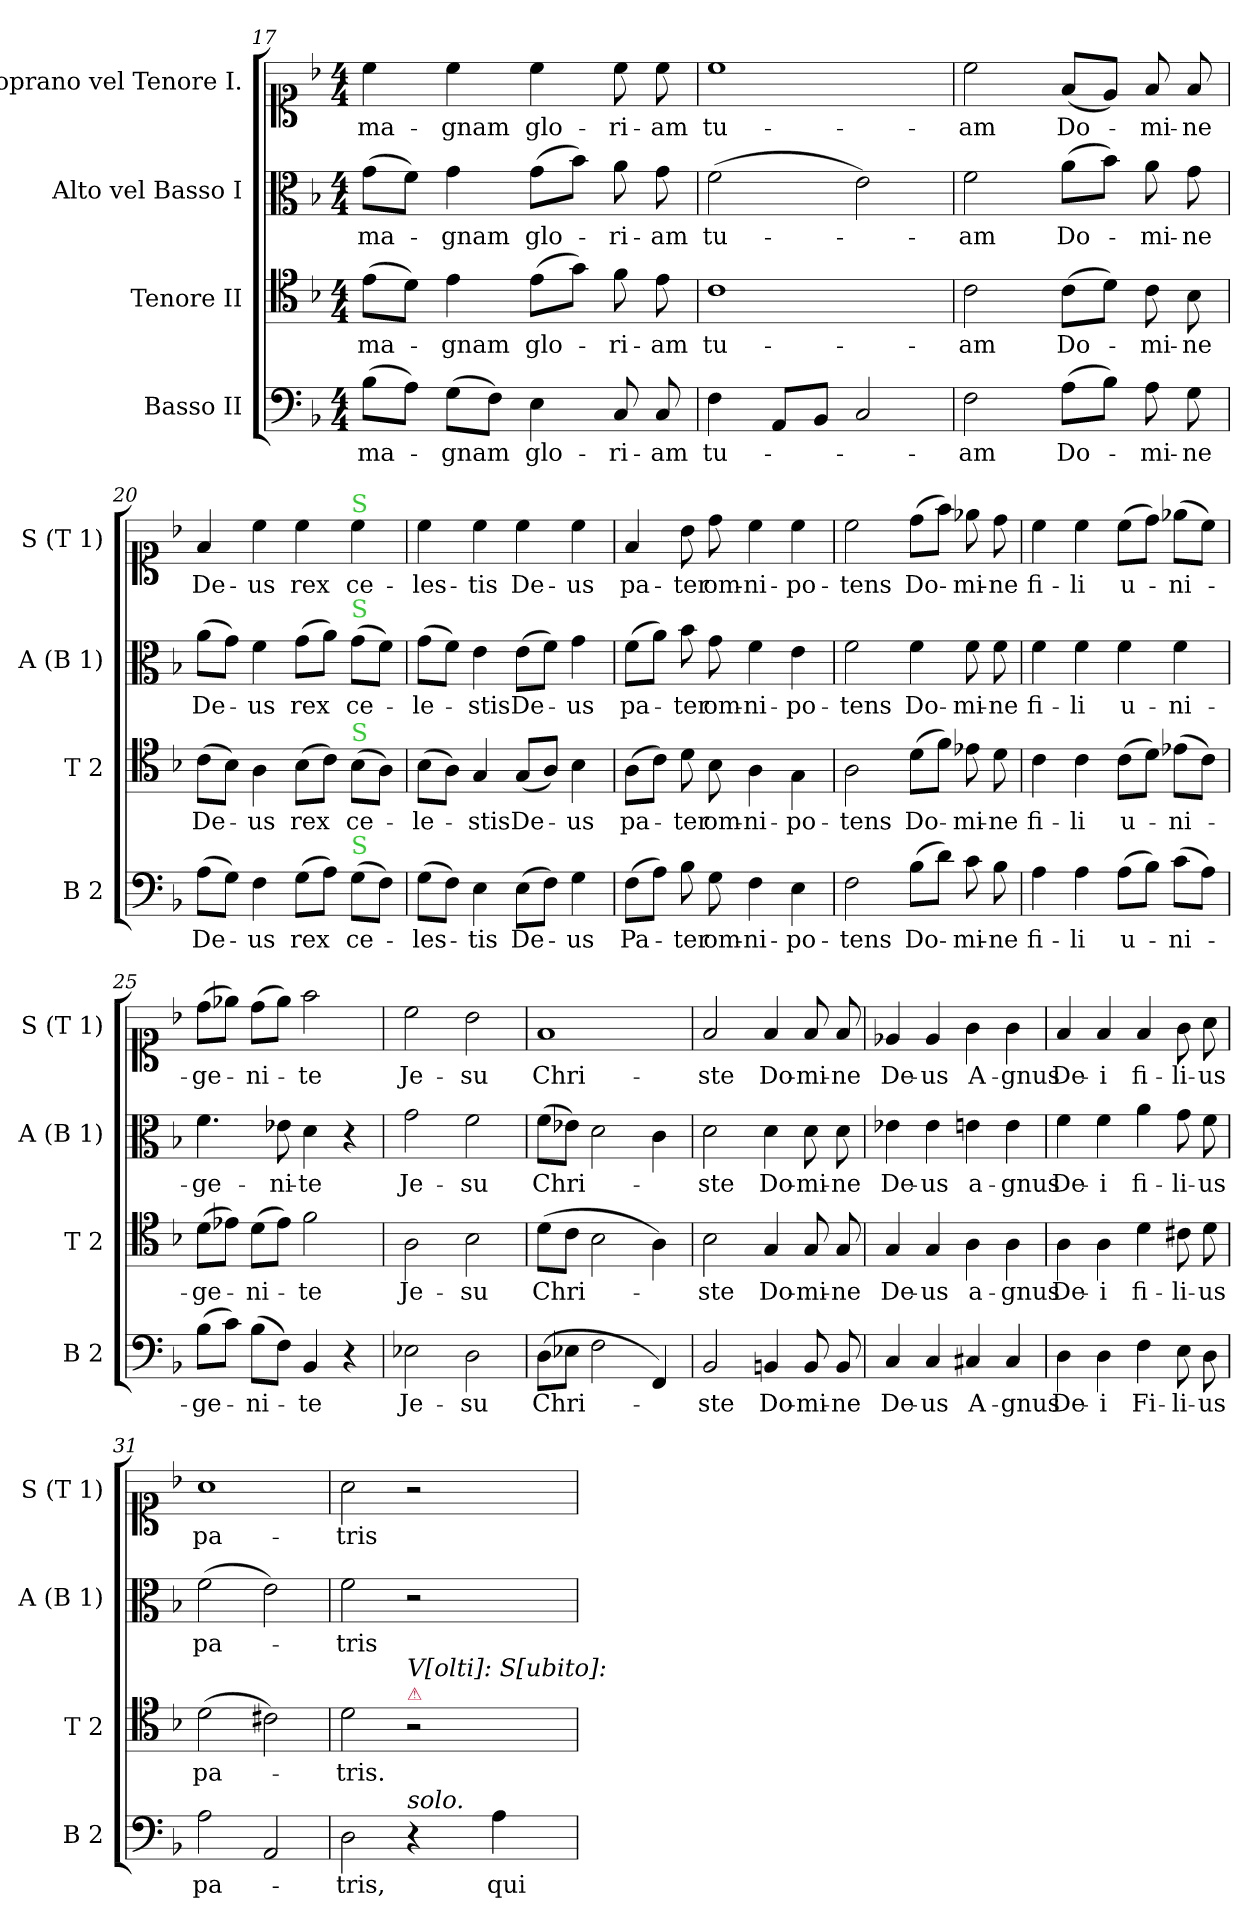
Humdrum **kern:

**kern	**text	**kern	**text	**kern	**text	**kern	**text
*part4	*part4	*part3	*part3	*part2	*part2	*part1	*part1
*staff4	*staff4	*staff3	*staff3	*staff2	*staff2	*staff1	*staff1
*I"Basso II	*	*I"Tenore II	*	*I"Alto vel Basso I	*	*I"Soprano vel Tenore I.	*
*I'B 2	*	*I'T 2	*	*I'A (B 1)	*	*I'S (T 1)	*
*clefF4	*	*clefC4	*	*clefC3	*	*clefC1	*
*k[b-]	*	*k[b-]	*	*k[b-]	*	*k[b-]	*
*M4/4	*	*M4/4	*	*M4/4	*	*M4/4	*
=17	=17	=17	=17	=17	=17	=17	=17
(>8B-\L	ma-	(>8e\L	ma-	(>8g\L	ma-	4cc\	ma-
8A\J)	.	8d\J)	.	8f\J)	.	.	.
(>8G\L	-gnam	4e\	-gnam	4g\	-gnam	4cc\	-gnam
8F\J)	.	.	.	.	.	.	.
4E\	glo-	(>8e\L	glo-	(>8g\L	glo-	4cc\	glo-
.	.	8g\J)	.	8b-\J)	.	.	.
8C/	-ri-	8f\	-ri-	8a\	-ri-	8cc\	-ri-
8C/	-am	8e\	-am	8g\	-am	8cc\	-am
=18	=18	=18	=18	=18	=18	=18	=18
4F\	tu-	1c	tu-	(>2f\	tu-	1cc	tu-
8AA/L	.	.	.	.	.	.	.
8BB-/J	.	.	.	.	.	.	.
2C/	.	.	.	2e\)	.	.	.
=19	=19	=19	=19	=19	=19	=19	=19
2F\	-am	2c\	-am	2f\	-am	2cc\	-am
(>8A\L	Do-	(>8c\L	Do-	(>8a\L	Do-	(<8f/L	Do-
8B-\J)	.	8d\J)	.	8b-\J)	.	8e/J)	.
8A\	-mi-	8c\	-mi-	8a\	-mi-	8f/	-mi-
8G\	-ne	8B-\	-ne	8g\	-ne	8f/	-ne
=20	=20	=20	=20	=20	=20	=20	=20
(>8A\L	De-	(>8c\L	De-	(>8a\L	De-	4f/	De-
8G\J)	.	8B-\J)	.	8g\J)	.	.	.
4F\	-us	4A\	-us	4f\	-us	4cc\	-us
(>8G\L	rex	(>8B-\L	rex	(>8g\L	rex	4cc\	rex
8A\J)	.	8c\J)	.	8a\J)	.	.	.
!	!	!	!	!	!	!LO:TX:a:color=limegreen:t=S	!
!	!	!	!	!LO:TX:a:color=limegreen:t=S	!	!	!
!	!	!LO:TX:a:color=limegreen:t=S	!	!	!	!	!
!LO:TX:a:color=limegreen:t=S	!	!	!	!	!	!	!
(>8G\L	ce-	(>8B-\L	ce-	(>8g\L	ce-	4cc\	ce-
8F\J)	.	8A\J)	.	8f\J)	.	.	.
=21	=21	=21	=21	=21	=21	=21	=21
(>8G\L	-les-	(>8B-\L	-le-	(>8g\L	-le-	4cc\	-les-
8F\J)	.	8A\J)	.	8f\J)	.	.	.
4E\	-tis	4G/	-stis	4e\	-stis	4cc\	-tis
(>8E\L	De-	(<8G/L	De-	(>8e\L	De-	4cc\	De-
8F\J)	.	8A/J)	.	8f\J)	.	.	.
4G\	-us	4B-\	-us	4g\	-us	4cc\	-us
=22	=22	=22	=22	=22	=22	=22	=22
(>8F\L	Pa-	(>8A\L	pa-	(>8f\L	pa-	4f/	pa-
8A\J)	.	8c\J)	.	8a\J)	.	.	.
8B-\	-ter	8d\	-ter	8b-\	-ter	8b-\	-ter
8G\	om-	8B-\	om-	8g\	om-	8dd\	om-
4F\	-ni-	4A\	-ni-	4f\	-ni-	4cc\	-ni-
4E\	-po-	4G\	-po-	4e\	-po-	4cc\	-po-
=23	=23	=23	=23	=23	=23	=23	=23
2F\	-tens	2A\	-tens	2f\	-tens	2cc\	-tens
(>8B-\L	Do-	(>8d\L	Do-	4f\	Do-	(>8dd\L	Do-
8d\J)	.	8f\J)	.	.	.	8ff\J)	.
8c\	-mi-	8e-X\	-mi-	8f\	-mi-	8ee-X\	-mi-
8B-\	-ne	8d\	-ne	8f\	-ne	8dd\	-ne
=24	=24	=24	=24	=24	=24	=24	=24
4A\	fi-	4c\	fi-	4f\	fi-	4cc\	fi-
4A\	-li	4c\	-li	4f\	-li	4cc\	-li
(>8A\L	u-	(>8c\L	u-	4f\	u-	(>8cc\L	u-
8B-\J)	.	8d\J)	.	.	.	8dd\J)	.
(>8c\L	-ni-	(>8e-X\L	-ni-	4f\	-ni-	(>8ee-X\L	-ni-
8A\J)	.	8c\J)	.	.	.	8cc\J)	.
=25	=25	=25	=25	=25	=25	=25	=25
(>8B-\L	-ge-	(>8d\L	-ge-	4.f\	-ge-	(>8dd\L	-ge-
8c\J)	.	8e-X\J)	.	.	.	8ee-X\J)	.
(>8B-\L	-ni-	(>8d\L	-ni-	.	.	(>8dd\L	-ni-
8F\J)	.	8e-\J)	.	8e-X\	-ni-	8ee-\J)	.
4BB-/	-te	2f\	-te	4d\	-te	2ff\	-te
4r	.	.	.	4r	.	.	.
=26	=26	=26	=26	=26	=26	=26	=26
2E-X\	Je-	2A\	Je-	2g\	Je-	2cc\	Je-
2D\	-su	2B-\	-su	2f\	-su	2b-\	-su
=27	=27	=27	=27	=27	=27	=27	=27
(>8D\L	Chri-	(>8d\L	Chri-	(>8f\L	Chri-	1f	Chri-
8E-X\J	.	8c\J	.	8e-X\J)	.	.	.
2F\	.	2B-\	.	2d\	.	.	.
4FF/)	.	4A\)	.	4c\	.	.	.
=28	=28	=28	=28	=28	=28	=28	=28
2BB-/	-ste	2B-\	-ste	2d\	-ste	2f/	-ste
4BBn/	Do-	4G/	Do-	4d\	Do-	4f/	Do-
8BB/	-mi-	8G/	-mi-	8d\	-mi-	8f/	-mi-
8BB/	-ne	8G/	-ne	8d\	-ne	8f/	-ne
=29	=29	=29	=29	=29	=29	=29	=29
4C/	De-	4G/	De-	4e-X\	De-	4e-X/	De-
4C/	-us	4G/	-us	4e-\	-us	4e-/	-us
4C#X/	A-	4A\	a-	4en\	a-	4g\	A-
4C#/	-gnus	4A\	-gnus	4e\	-gnus	4g\	-gnus
=30	=30	=30	=30	=30	=30	=30	=30
4D\	De-	4A\	De-	4f\	De-	4f/	De-
4D\	-i	4A\	-i	4f\	-i	4f/	-i
4F\	Fi-	4d\	fi-	4a\	fi-	4f/	fi-
8E\	-li-	8c#X\	-li-	8g\	-li-	8g\	-li-
8D\	-us	8d\	-us	8f\	-us	8a\	-us
=31	=31	=31	=31	=31	=31	=31	=31
2A\	pa-	(>2d\	pa-	(>2f\	pa-	1a	pa-
2AA/	.	2c#X\)	.	2e\)	.	.	.
=32	=32	=32	=32	=32	=32	=32	=32
2D\	-tris,	2d\	-tris.	2f\	-tris	2a\	-tris
!	!	!LO:TX:a:color=crimson:t=⚠	!	!	!	!	!
!	!	!LO:TX:a:i:t=V[olti]&colon; S[ubito]&colon;	!	!	!	!	!
!LO:TX:a:i:t=solo.	!	!	!	!	!	!	!
4r	.	2r	.	2r	.	2r	.
4A\	qui	.	.	.	.	.	.
=	=	=	=	=	=	=	=
*-	*-	*-	*-	*-	*-	*-	*-
